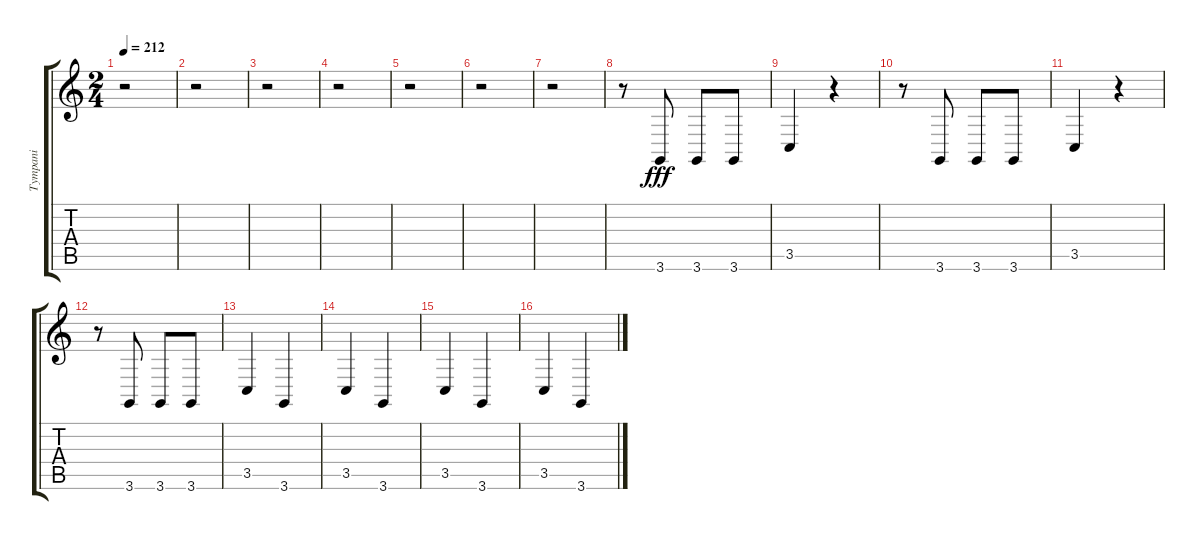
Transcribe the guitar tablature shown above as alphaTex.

\track ("Tympani" "Tympani") {instrument timpani}
\staff {score tabs}
\tuning (E4 B3 G3 D3 A2 E2) {hide}
\ts (2 4)
\tempo 212
\clef g2
\ks c
r.2{dy fff} |
r.2 |
r.2 |
r.2 |
r.2 |
r.2 |
r.2 |
r.8 3.6.8 3.6.8 3.6.8 |
3.5.4 r.4 |
r.8 3.6.8 3.6.8 3.6.8 |
3.5.4 r.4 |
r.8 3.6.8 3.6.8 3.6.8 |
3.5.4 3.6.4 |
3.5.4 3.6.4 |
3.5.4 3.6.4 |
3.5.4 3.6.4
